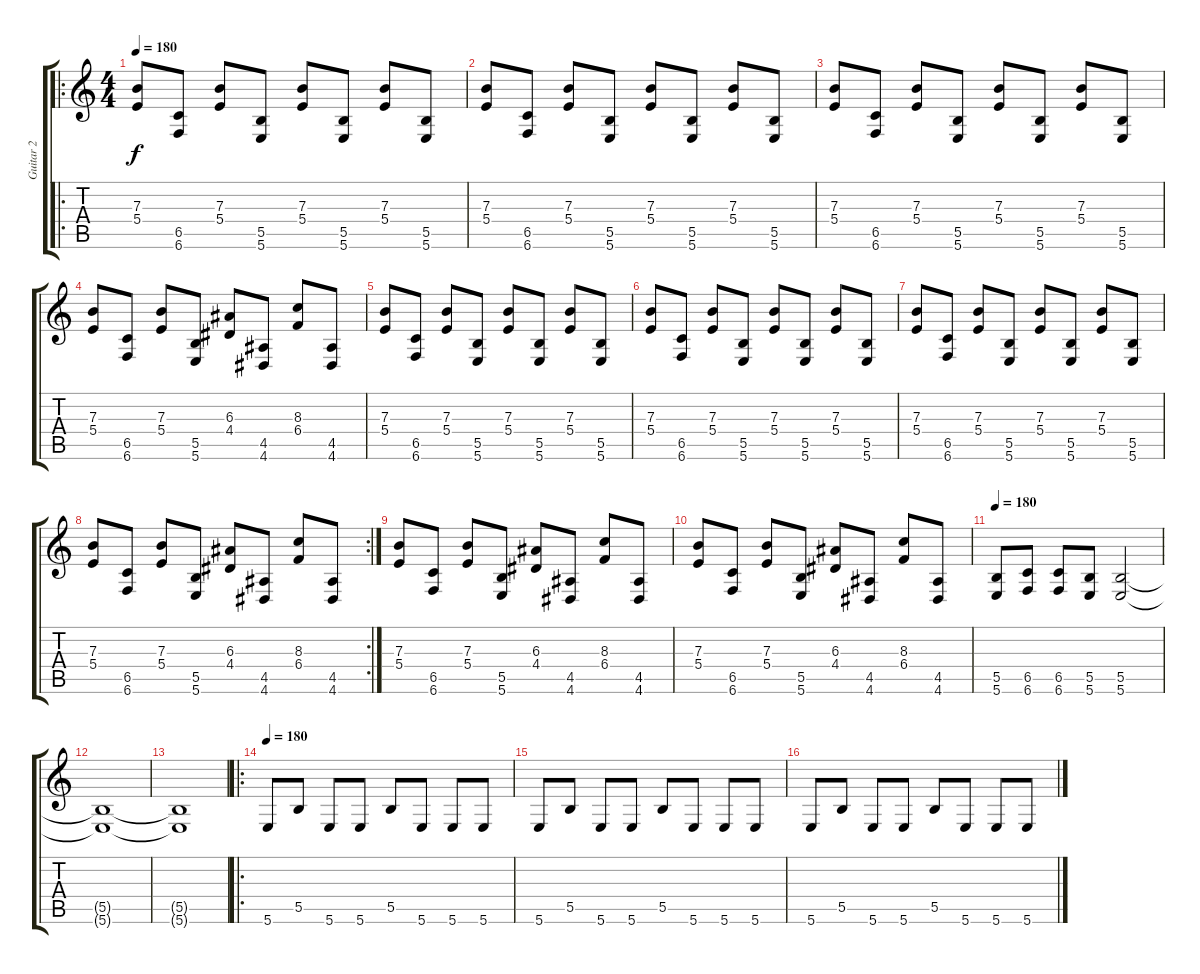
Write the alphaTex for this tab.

\track ("Guitar 2" "Guitar 2") {instrument overdrivenguitar}
\staff {score tabs}
\tuning (Db4 Ab3 E3 B2 Gb2 B1) {hide}
\ro
\ts (4 4)
\tempo 180
\clef g2
\ks c
(7.3 5.4).8{dy f} (6.5 6.6).8 (7.3 5.4).8 (5.5 5.6).8 (7.3 5.4).8 (5.5 5.6).8 (7.3 5.4).8 (5.5 5.6).8 |
(7.3 5.4).8 (6.5 6.6).8 (7.3 5.4).8 (5.5 5.6).8 (7.3 5.4).8 (5.5 5.6).8 (7.3 5.4).8 (5.5 5.6).8 |
(7.3 5.4).8 (6.5 6.6).8 (7.3 5.4).8 (5.5 5.6).8 (7.3 5.4).8 (5.5 5.6).8 (7.3 5.4).8 (5.5 5.6).8 |
(7.3 5.4).8 (6.5 6.6).8 (7.3 5.4).8 (5.5 5.6).8 (6.3 4.4).8 (4.5 4.6).8 (8.3 6.4).8 (4.5 4.6).8 |
(7.3 5.4).8 (6.5 6.6).8 (7.3 5.4).8 (5.5 5.6).8 (7.3 5.4).8 (5.5 5.6).8 (7.3 5.4).8 (5.5 5.6).8 |
(7.3 5.4).8 (6.5 6.6).8 (7.3 5.4).8 (5.5 5.6).8 (7.3 5.4).8 (5.5 5.6).8 (7.3 5.4).8 (5.5 5.6).8 |
(7.3 5.4).8 (6.5 6.6).8 (7.3 5.4).8 (5.5 5.6).8 (7.3 5.4).8 (5.5 5.6).8 (7.3 5.4).8 (5.5 5.6).8 |
\rc 2
(7.3 5.4).8 (6.5 6.6).8 (7.3 5.4).8 (5.5 5.6).8 (6.3 4.4).8 (4.5 4.6).8 (8.3 6.4).8 (4.5 4.6).8 |
(7.3 5.4).8 (6.5 6.6).8 (7.3 5.4).8 (5.5 5.6).8 (6.3 4.4).8 (4.5 4.6).8 (8.3 6.4).8 (4.5 4.6).8 |
(7.3 5.4).8 (6.5 6.6).8 (7.3 5.4).8 (5.5 5.6).8 (6.3 4.4).8 (4.5 4.6).8 (8.3 6.4).8 (4.5 4.6).8 |
\tempo 180
(5.5 5.6).8 (6.5 6.6).8 (6.5 6.6).8 (5.5 5.6).8 (5.5 5.6).2 |
(5.5{t} 5.6{t}).1 |
(5.5{t} 5.6{t}).1 |
\ro
\tempo 180
5.6.8 5.5.8 5.6.8 5.6.8 5.5.8 5.6.8 5.6.8 5.6.8 |
5.6.8 5.5.8 5.6.8 5.6.8 5.5.8 5.6.8 5.6.8 5.6.8 |
5.6.8 5.5.8 5.6.8 5.6.8 5.5.8 5.6.8 5.6.8 5.6.8
